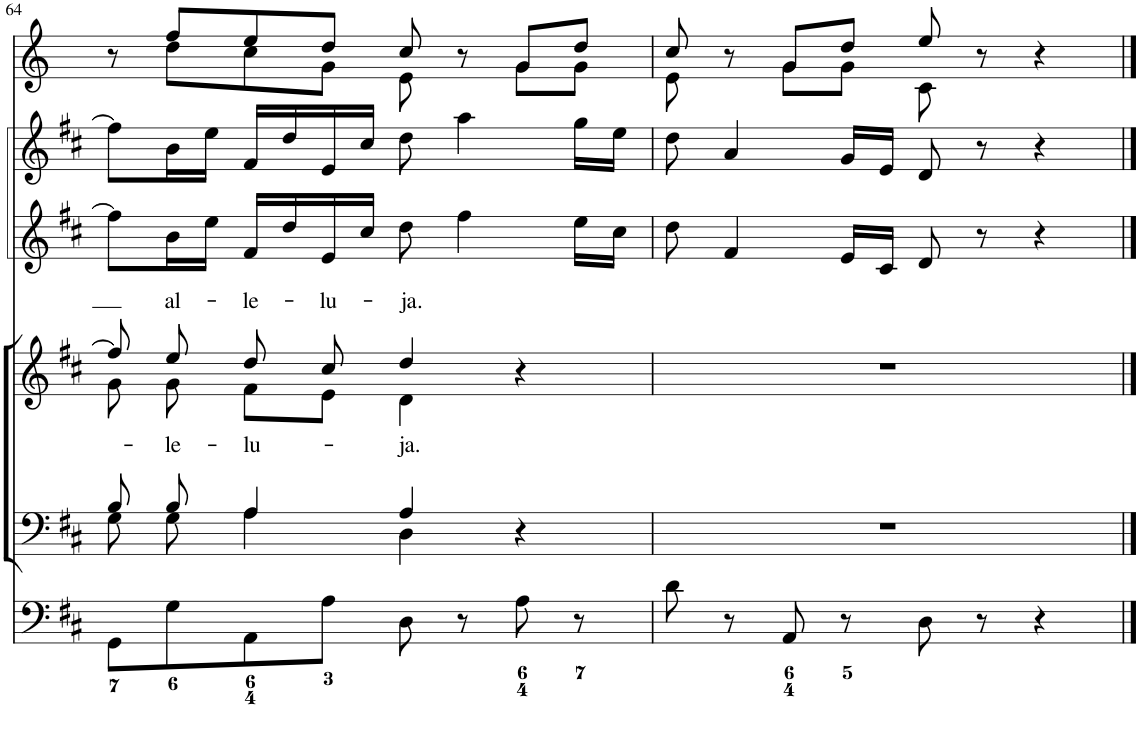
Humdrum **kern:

**kern	**kern	**kern	**text	**kern	**kern	**kern
*part6	*part5	*part4	*part4	*part3	*part2	*part1
*staff6	*staff5	*staff4	*staff4	*staff3	*staff2	*staff1
*I"Organ	*I"Voice	*I"Voice	*	*I"Violin	*I"Violini	*I"Clarini in D
*	*	*	*	*I'Vln	*I'Vln	*
!!LO:PB:g=z
*clefF4	*clefF4	*clefG2	*	*clefG2	*clefG2	*clefG2
*	*	*	*	*	*	*Trd-1c-2
*k[f#c#]	*k[f#c#]	*k[f#c#]	*	*k[f#c#]	*k[f#c#]	*k[]
*M4/4	*M4/4	*M4/4	*	*M4/4	*M4/4	*M4/4
*met(c)	*met(c)	*met(c)	*	*met(c)	*met(c)	*met(c)
=64	=64	=64	=64	=64	=64	=64
*	*^	*^	*	*	*	*^
8GG\L	8B/L	8G\L	8ff#/]	8g\	.	8ff#\L]	8ff#\L]	8r	8ryy
!	!	!	!	!	!LO:LY:a	!	!	!	!
!	!	!	!	!	!LO:LY:b	!	!	!	!
8G\	8B/J	8G\J	8ee/	8g\	-le-	16b\L	16b\L	8ff/L	8dd\L
.	.	.	.	.	.	16ee\JJ	16ee\JJ	.	.
!	!	!	!	!	!LO:LY:a	!	!	!	!
!	!	!	!	!	!LO:LY:b	!	!	!	!
8AA\	4A/	4A\	8dd/	8f#\L	-lu-	16f#/LL	16f#/LL	8ee/	8cc\
.	.	.	.	.	.	16dd/	16dd/	.	.
!	!	!	!	!	!LO:LY:a	!	!	!	!
8A\J	.	.	8cc#/	8e\J	-lu-	16e/	16e/	8dd/J	8g\J
.	.	.	.	.	.	16cc#/JJ	16cc#/JJ	.	.
!	!	!	!	!	!LO:LY:a	!	!	!	!
!	!	!	!	!	!LO:LY:b	!	!	!	!
8D\	4A/	4D\	4dd/	4d\	-ja.	8dd\	8dd\	8cc/	8e\
8r	.	.	.	.	.	4ff#\	4aa\	8r	8ryy
8A\	4r	4ryy	4r	4ryy	.	.	.	8g/L	8g\L
8r	.	.	.	.	.	16ee\LL	16gg\LL	8dd/J	8g\J
.	.	.	.	.	.	16cc#\JJ	16ee\JJ	.	.
*	*v	*v	*	*	*	*	*	*	*
*	*	*v	*v	*	*	*	*	*
=65	=65	=65	=65	=65	=65	=65	=65
8d\	1r	1r	.	8dd\	8dd\	8cc/	8e\
8r	.	.	.	4f#/	4a/	8r	8ryy
8AA/	.	.	.	.	.	8g/L	8g\L
8r	.	.	.	16e/LL	16g/LL	8dd/J	8g\J
.	.	.	.	16c#/JJ	16e/JJ	.	.
8D\	.	.	.	8d/	8d/	8ee/	8c\
8r	.	.	.	8r	8r	8r	4.ryy
4r	.	.	.	4r	4r	4r	.
*	*	*	*	*	*	*v	*v
==	==	==	==	==	==	==
*-	*-	*-	*-	*-	*-	*-
